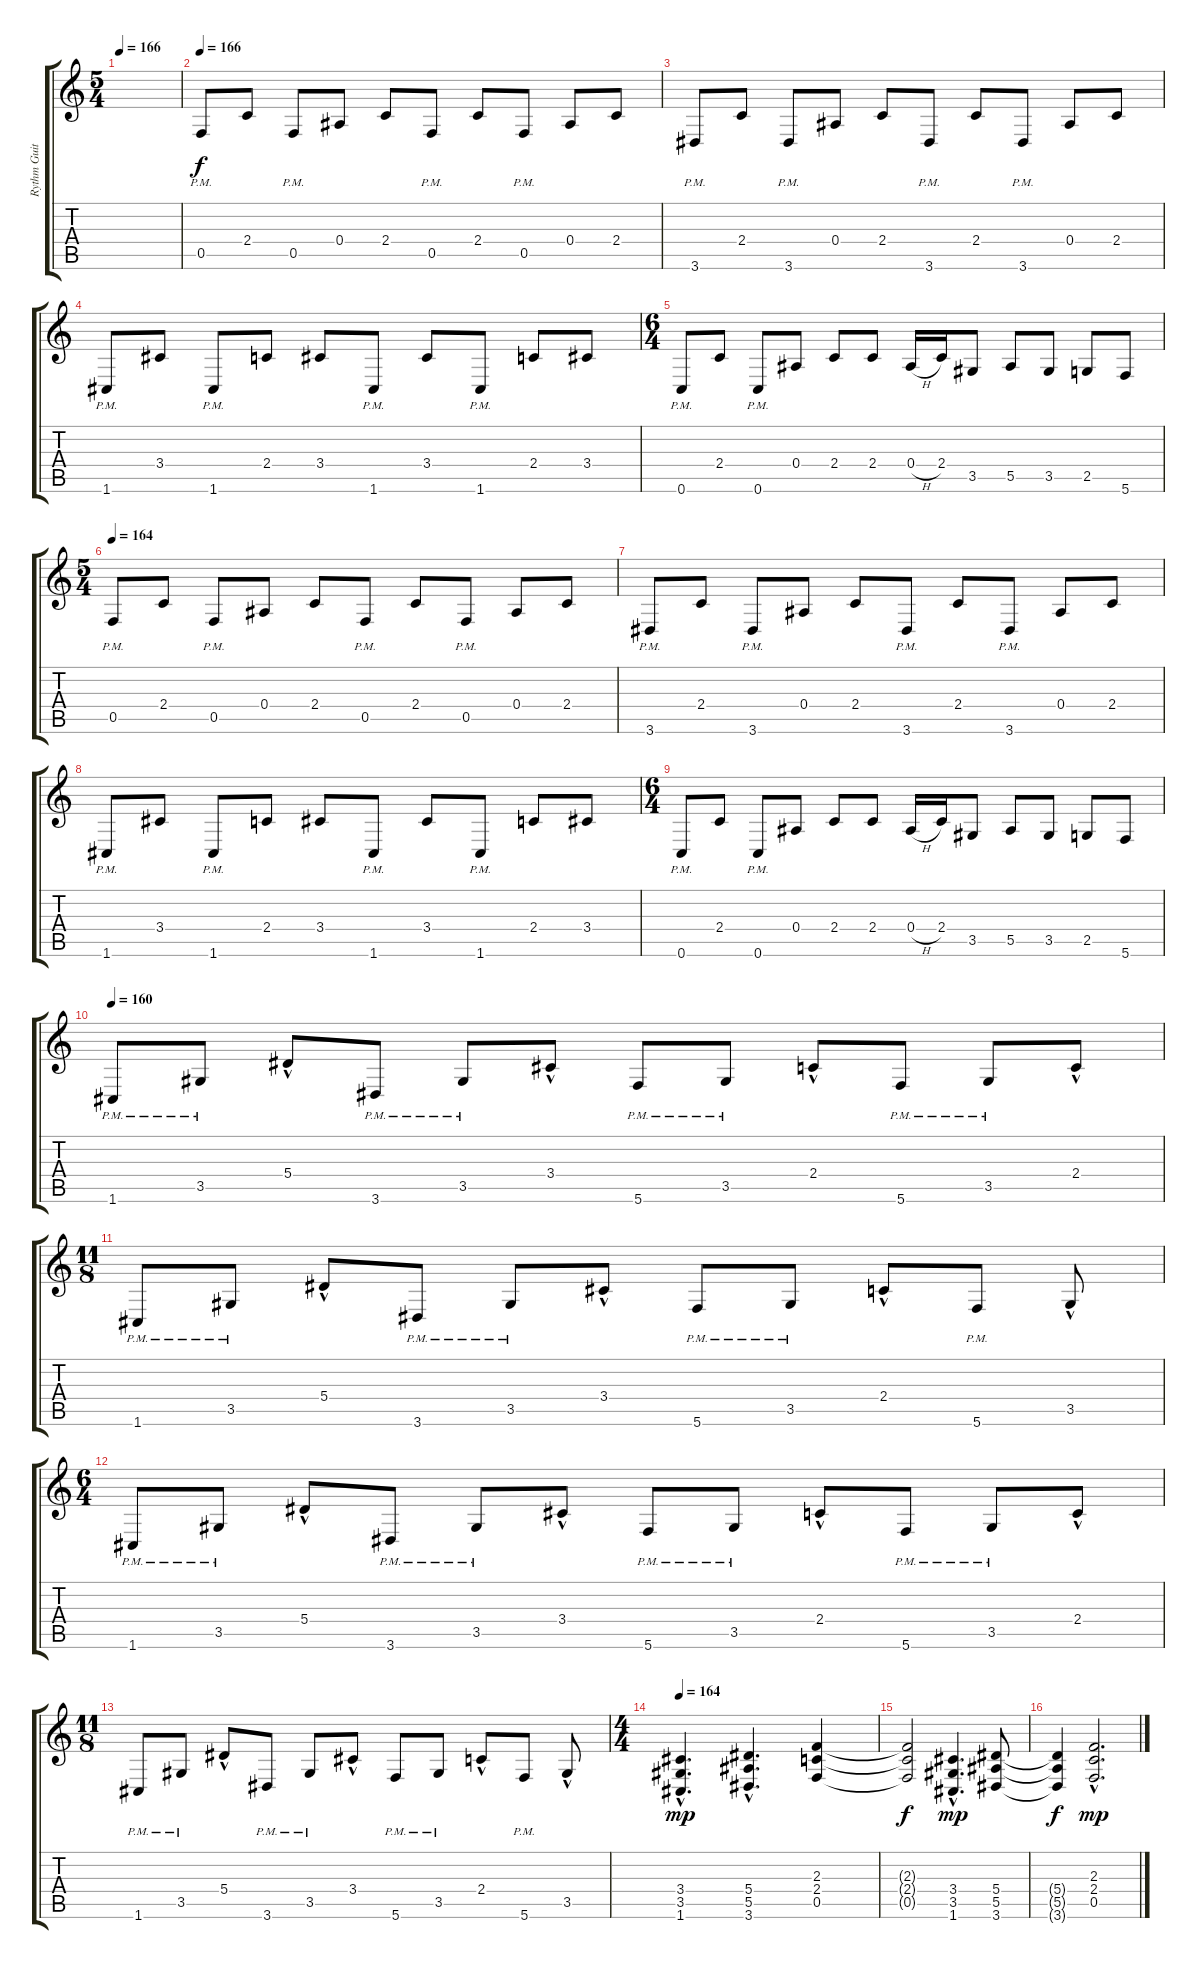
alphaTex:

\track ("Rythm Guitar 1 " "Rythm Guit") {instrument distortionguitar}
\staff {score tabs}
\tuning (C4 G3 Eb3 Bb2 F2 C2) {hide}
\ts (5 4)
\tempo 166
\clef g2
\ks c
|
\tempo 166
0.5{pm}.8 2.4.8 0.5{pm}.8 0.4.8 2.4.8 0.5{pm}.8 2.4.8 0.5{pm}.8 0.4.8 2.4.8 |
3.6{pm}.8 2.4.8 3.6{pm}.8 0.4.8 2.4.8 3.6{pm}.8 2.4.8 3.6{pm}.8 0.4.8 2.4.8 |
1.6{pm}.8 3.4.8 1.6{pm}.8 2.4.8 3.4.8 1.6{pm}.8 3.4.8 1.6{pm}.8 2.4.8 3.4.8 |
\ts (6 4)
0.6{pm}.8 2.4.8 0.6{pm}.8 0.4.8 2.4.8 2.4.8 0.4{h}.16 2.4.16 3.5.8 5.5.8 3.5.8 2.5.8 5.6.8 |
\ts (5 4)
\tempo 164
0.5{pm}.8{balance 8} 2.4.8 0.5{pm}.8 0.4.8 2.4.8 0.5{pm}.8 2.4.8 0.5{pm}.8 0.4.8 2.4.8 |
3.6{pm}.8 2.4.8 3.6{pm}.8 0.4.8 2.4.8 3.6{pm}.8 2.4.8 3.6{pm}.8 0.4.8 2.4.8 |
1.6{pm}.8 3.4.8 1.6{pm}.8 2.4.8 3.4.8 1.6{pm}.8 3.4.8 1.6{pm}.8 2.4.8 3.4.8 |
\ts (6 4)
0.6{pm}.8{balance 5} 2.4.8 0.6{pm}.8 0.4.8 2.4.8 2.4.8 0.4{h}.16 2.4.16 3.5.8 5.5.8 3.5.8 2.5.8 5.6.8 |
\tempo 160
1.6{pm}.8 3.5{pm}.8 5.4{hac}.8 3.6{pm}.8 3.5{pm}.8 3.4{hac}.8 5.6{pm}.8 3.5{pm}.8 2.4{hac}.8 5.6{pm}.8 3.5{pm}.8 2.4{hac}.8 |
\ts (11 8)
1.6{pm}.8 3.5{pm}.8 5.4{hac}.8 3.6{pm}.8 3.5{pm}.8 3.4{hac}.8 5.6{pm}.8 3.5{pm}.8 2.4{hac}.8 5.6{pm}.8 3.5{hac}.8 |
\ts (6 4)
1.6{pm}.8 3.5{pm}.8 5.4{hac}.8 3.6{pm}.8 3.5{pm}.8 3.4{hac}.8 5.6{pm}.8 3.5{pm}.8 2.4{hac}.8 5.6{pm}.8 3.5{pm}.8 2.4{hac}.8 |
\ts (11 8)
1.6{pm}.8 3.5{pm}.8 5.4{hac}.8 3.6{pm}.8 3.5{pm}.8 3.4{hac}.8 5.6{pm}.8 3.5{pm}.8 2.4{hac}.8 5.6{pm}.8 3.5{hac}.8 |
\ts (4 4)
\tempo 164
(3.4{hac} 3.5{hac} 1.6{hac}).4{d dy mp} (5.4{hac} 5.5{hac} 3.6{hac}).4{d} (2.3 2.4 0.5).4 |
(2.3{t} 2.4{t} 0.5{t}).2{dy f} (3.4{hac} 3.5{hac} 1.6{hac}).4{d dy mp} (5.4 5.5 3.6).8 |
(5.4{t} 5.5{t} 3.6{t}).4{dy f} (2.3{hac} 2.4{hac} 0.5{hac}).2{d dy mp}
